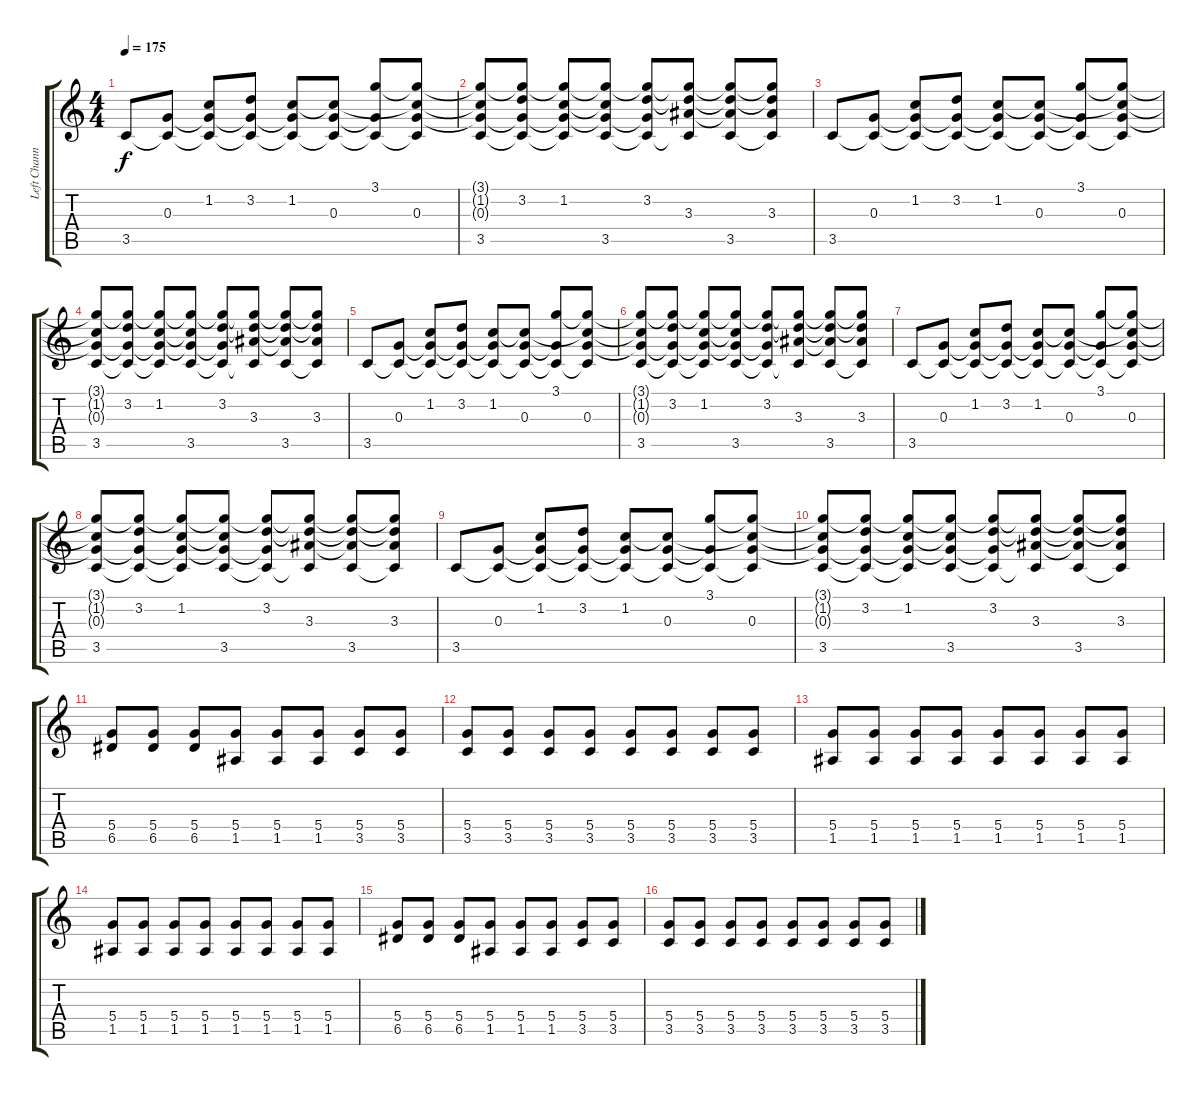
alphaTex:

\track ("Left Channel" "Left Chann") {instrument distortionguitar}
\staff {score tabs}
\tuning (E4 B3 G3 D3 A2 E2) {hide}
\ts (4 4)
\tempo 175
\clef g2
\ks c
3.5.8{dy f} (0.3 3.5{t}).8 (1.2 0.3{t} 3.5{t}).8 (3.2 0.3{t} 3.5{t}).8 (1.2 0.3{t} 3.5{t}).8 (1.2{t} 0.3 3.5{t}).8 (3.1 0.3{t} 3.5{t}).8 (3.1{t} 1.2{t} 0.3 3.5{t}).8 |
(3.1{t} 1.2{t} 0.3{t} 3.5).8 (3.1{t} 3.2 0.3{t} 3.5{t}).8 (3.1{t} 1.2 0.3{t} 3.5{t}).8 (3.1{t} 1.2{t} 0.3{t} 3.5).8 (3.1{t} 3.2 0.3{t} 3.5{t}).8 (3.1{t} 3.2{t} 3.3 3.5{t}).8 (3.1{t} 3.2{t} 3.3{t} 3.5).8 (3.1{t} 3.2{t} 3.3 3.5{t}).8 |
3.5.8 (0.3 3.5{t}).8 (1.2 0.3{t} 3.5{t}).8 (3.2 0.3{t} 3.5{t}).8 (1.2 0.3{t} 3.5{t}).8 (1.2{t} 0.3 3.5{t}).8 (3.1 0.3{t} 3.5{t}).8 (3.1{t} 1.2{t} 0.3 3.5{t}).8 |
(3.1{t} 1.2{t} 0.3{t} 3.5).8 (3.1{t} 3.2 0.3{t} 3.5{t}).8 (3.1{t} 1.2 0.3{t} 3.5{t}).8 (3.1{t} 1.2{t} 0.3{t} 3.5).8 (3.1{t} 3.2 0.3{t} 3.5{t}).8 (3.1{t} 3.2{t} 3.3 3.5{t}).8 (3.1{t} 3.2{t} 3.3{t} 3.5).8 (3.1{t} 3.2{t} 3.3 3.5{t}).8 |
3.5.8 (0.3 3.5{t}).8 (1.2 0.3{t} 3.5{t}).8 (3.2 0.3{t} 3.5{t}).8 (1.2 0.3{t} 3.5{t}).8 (1.2{t} 0.3 3.5{t}).8 (3.1 0.3{t} 3.5{t}).8 (3.1{t} 1.2{t} 0.3 3.5{t}).8 |
(3.1{t} 1.2{t} 0.3{t} 3.5).8 (3.1{t} 3.2 0.3{t} 3.5{t}).8 (3.1{t} 1.2 0.3{t} 3.5{t}).8 (3.1{t} 1.2{t} 0.3{t} 3.5).8 (3.1{t} 3.2 0.3{t} 3.5{t}).8 (3.1{t} 3.2{t} 3.3 3.5{t}).8 (3.1{t} 3.2{t} 3.3{t} 3.5).8 (3.1{t} 3.2{t} 3.3 3.5{t}).8 |
3.5.8 (0.3 3.5{t}).8 (1.2 0.3{t} 3.5{t}).8 (3.2 0.3{t} 3.5{t}).8 (1.2 0.3{t} 3.5{t}).8 (1.2{t} 0.3 3.5{t}).8 (3.1 0.3{t} 3.5{t}).8 (3.1{t} 1.2{t} 0.3 3.5{t}).8 |
(3.1{t} 1.2{t} 0.3{t} 3.5).8 (3.1{t} 3.2 0.3{t} 3.5{t}).8 (3.1{t} 1.2 0.3{t} 3.5{t}).8 (3.1{t} 1.2{t} 0.3{t} 3.5).8 (3.1{t} 3.2 0.3{t} 3.5{t}).8 (3.1{t} 3.2{t} 3.3 3.5{t}).8 (3.1{t} 3.2{t} 3.3{t} 3.5).8 (3.1{t} 3.2{t} 3.3 3.5{t}).8 |
3.5.8 (0.3 3.5{t}).8 (1.2 0.3{t} 3.5{t}).8 (3.2 0.3{t} 3.5{t}).8 (1.2 0.3{t} 3.5{t}).8 (1.2{t} 0.3 3.5{t}).8 (3.1 0.3{t} 3.5{t}).8 (3.1{t} 1.2{t} 0.3 3.5{t}).8 |
(3.1{t} 1.2{t} 0.3{t} 3.5).8 (3.1{t} 3.2 0.3{t} 3.5{t}).8 (3.1{t} 1.2 0.3{t} 3.5{t}).8 (3.1{t} 1.2{t} 0.3{t} 3.5).8 (3.1{t} 3.2 0.3{t} 3.5{t}).8 (3.1{t} 3.2{t} 3.3 3.5{t}).8 (3.1{t} 3.2{t} 3.3{t} 3.5).8 (3.1{t} 3.2{t} 3.3 3.5{t}).8 |
(5.4 6.5).8 (5.4 6.5).8 (5.4 6.5).8 (5.4 1.5).8 (5.4 1.5).8 (5.4 1.5).8 (5.4 3.5).8 (5.4 3.5).8 |
(5.4 3.5).8 (5.4 3.5).8 (5.4 3.5).8 (5.4 3.5).8 (5.4 3.5).8 (5.4 3.5).8 (5.4 3.5).8 (5.4 3.5).8 |
(5.4 1.5).8 (5.4 1.5).8 (5.4 1.5).8 (5.4 1.5).8 (5.4 1.5).8 (5.4 1.5).8 (5.4 1.5).8 (5.4 1.5).8 |
(5.4 1.5).8 (5.4 1.5).8 (5.4 1.5).8 (5.4 1.5).8 (5.4 1.5).8 (5.4 1.5).8 (5.4 1.5).8 (5.4 1.5).8 |
(5.4 6.5).8 (5.4 6.5).8 (5.4 6.5).8 (5.4 1.5).8 (5.4 1.5).8 (5.4 1.5).8 (5.4 3.5).8 (5.4 3.5).8 |
(5.4 3.5).8 (5.4 3.5).8 (5.4 3.5).8 (5.4 3.5).8 (5.4 3.5).8 (5.4 3.5).8 (5.4 3.5).8 (5.4 3.5).8
